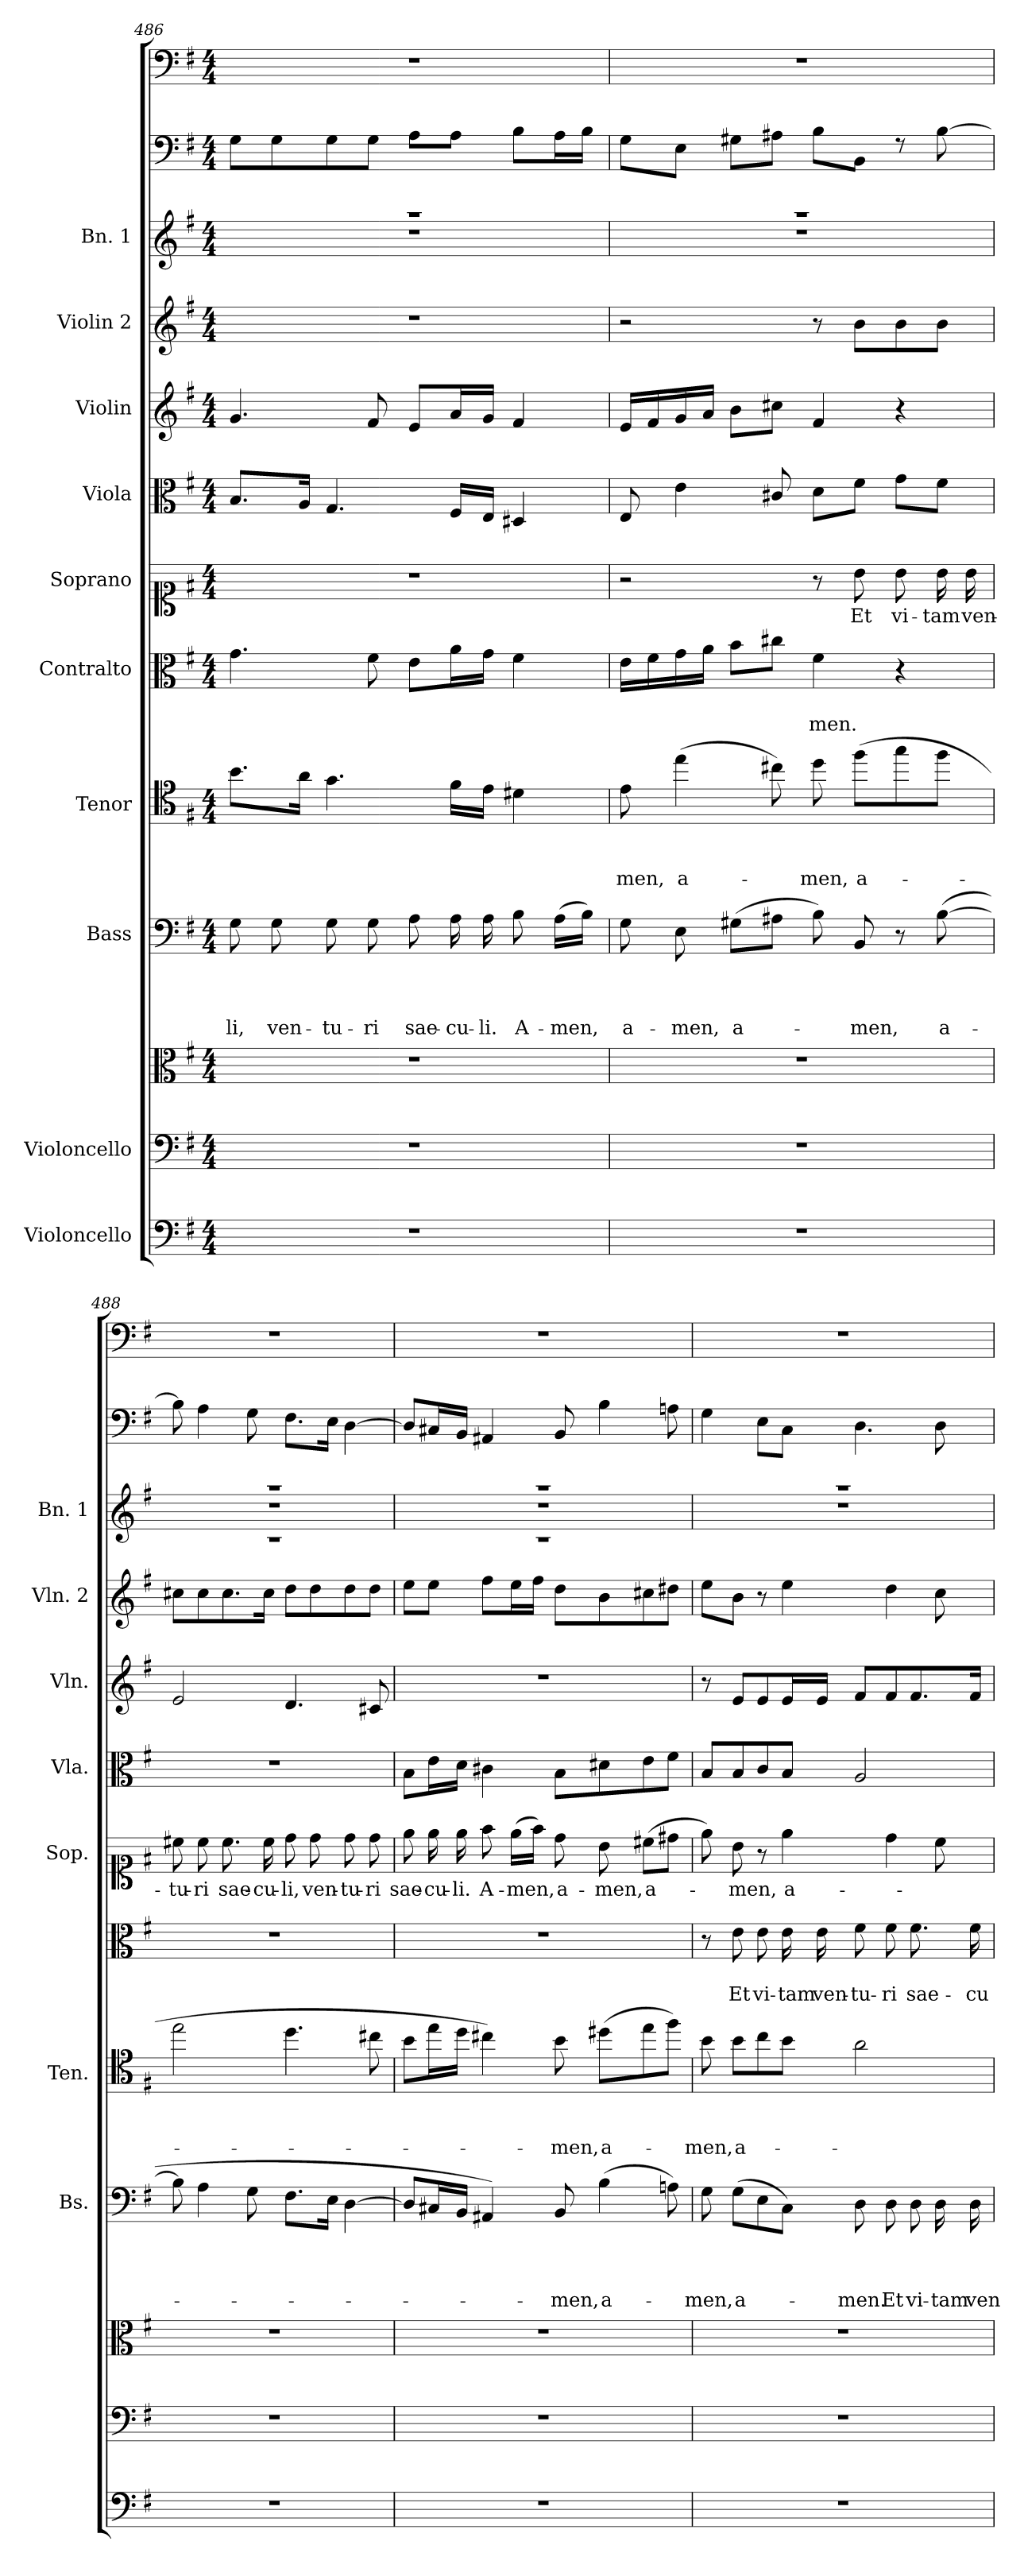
**kern	**kern	**kern	**kern	**text	**text	**text	**text	**kern	**text	**text	**text	**kern	**text	**text	**kern	**text	**kern	**kern	**kern	**kern	**kern	**kern
*part13	*part12	*part11	*part10	*part10	*part10	*part10	*part10	*part9	*part9	*part9	*part9	*part8	*part8	*part8	*part7	*part7	*part6	*part5	*part4	*part3	*part2	*part1
*staff13	*staff12	*staff11	*staff10	*staff10	*staff10	*staff10	*staff10	*staff9	*staff9	*staff9	*staff9	*staff8	*staff8	*staff8	*staff7	*staff7	*staff6	*staff5	*staff4	*staff3	*staff2	*staff1
*I"Violoncello	*I"Violoncello	*	*I"Bass	*	*	*	*	*I"Tenor	*	*	*	*I"Contralto	*	*	*I"Soprano	*	*I"Viola	*I"Violin	*I"Violin 2	*I"Bn. 1	*	*
*	*	*	*I'Bs.	*	*	*	*	*I'Ten.	*	*	*	*	*	*	*I'Sop.	*	*I'Vla.	*I'Vln.	*I'Vln. 2	*I'Bn. 1	*	*
!!LO:PB:g=z
*clefF4	*clefF4	*clefC3	*clefF4	*	*	*	*	*clefC4	*	*	*	*clefC3	*	*	*clefC1	*	*clefC3	*clefG2	*clefG2	*clefG2	*clefF4	*clefF4
*	*	*	*	*	*	*	*	*ITrd7c12	*	*	*	*	*	*	*	*	*	*	*	*	*	*
*k[f#]	*k[f#]	*k[f#]	*k[f#]	*	*	*	*	*k[f#]	*	*	*	*k[f#]	*	*	*k[f#]	*	*k[f#]	*k[f#]	*k[f#]	*k[f#]	*k[f#]	*k[f#]
*G:	*G:	*G:	*G:	*	*	*	*	*G:	*	*	*	*G:	*	*	*G:	*	*G:	*G:	*G:	*G:	*G:	*G:
*M4/4	*M4/4	*M4/4	*M4/4	*	*	*	*	*M4/4	*	*	*	*M4/4	*	*	*M4/4	*	*M4/4	*M4/4	*M4/4	*M4/4	*M4/4	*M4/4
=486	=486	=486	=486	=486	=486	=486	=486	=486	=486	=486	=486	=486	=486	=486	=486	=486	=486	=486	=486	=486	=486	=486
!	!	!	!	!	!	!	!LO:LY:b	!	!	!	!	!	!	!	!	!	!	!	!	!	!	!
*	*	*	*	*	*	*	*	*	*	*	*	*	*	*	*	*	*	*	*	*^	*^	*
*	*	*	*	*	*	*	*	*	*	*	*	*	*	*	*	*	*	*	*	*	*^	*	*	*
1r	1r	1r	8G\	.	.	.	-li,	8.B\L	.	.	.	4.g\	.	.	1r	.	8.B/L	4.g/	1r	1raa	1ryy	1r	8G\L	1ryy	1r
!	!	!	!	!	!	!	!LO:LY:b	!	!	!	!	!	!	!	!	!	!	!	!	!	!	!	!	!	!
.	.	.	8G\	.	.	.	ven-	.	.	.	.	.	.	.	.	.	.	.	.	.	.	.	8G\	.	.
.	.	.	.	.	.	.	.	16A\Jk	.	.	.	.	.	.	.	.	16A/Jk	.	.	.	.	.	.	.	.
!	!	!	!	!	!	!	!LO:LY:b	!	!	!	!	!	!	!	!	!	!	!	!	!	!	!	!	!	!
.	.	.	8G\	.	.	.	-tu-	4.G\	.	.	.	.	.	.	.	.	4.G/	.	.	.	.	.	8G\	.	.
!	!	!	!	!	!	!	!LO:LY:b	!	!	!	!	!	!	!	!	!	!	!	!	!	!	!	!	!	!
.	.	.	8G\	.	.	.	-ri	.	.	.	.	8f#\	.	.	.	.	.	8f#/	.	.	.	.	8G\J	.	.
!	!	!	!	!	!	!	!LO:LY:b	!	!	!	!	!	!	!	!	!	!	!	!	!	!	!	!	!	!
.	.	.	8A\	.	.	.	sae-	.	.	.	.	8e\L	.	.	.	.	.	8e/L	.	.	.	.	8A\L	.	.
!	!	!	!	!	!	!	!LO:LY:b	!	!	!	!	!	!	!	!	!	!	!	!	!	!	!	!	!	!
.	.	.	16A\	.	.	.	-cu-	16F#\LL	.	.	.	16a\L	.	.	.	.	16F#/LL	16a/L	.	.	.	.	8A\J	.	.
!	!	!	!	!	!	!	!LO:LY:b	!	!	!	!	!	!	!	!	!	!	!	!	!	!	!	!	!	!
.	.	.	16A\	.	.	.	-li.	16E\JJ	.	.	.	16g\JJ	.	.	.	.	16E/JJ	16g/JJ	.	.	.	.	.	.	.
!	!	!	!	!	!	!	!LO:LY:b	!	!	!	!	!	!	!	!	!	!	!	!	!	!	!	!	!	!
.	.	.	8B\	.	.	.	A-	4D#X\	.	.	.	4f#\	.	.	.	.	4D#X/	4f#/	.	.	.	.	8B\L	.	.
!	!	!	!	!	!	!	!LO:LY:b	!	!	!	!	!	!	!	!	!	!	!	!	!	!	!	!	!	!
.	.	.	(>16A\LL	.	.	.	-men,	.	.	.	.	.	.	.	.	.	.	.	.	.	.	.	16A\L	.	.
.	.	.	16B\JJ)	.	.	.	.	.	.	.	.	.	.	.	.	.	.	.	.	.	.	.	16B\JJ	.	.
=487	=487	=487	=487	=487	=487	=487	=487	=487	=487	=487	=487	=487	=487	=487	=487	=487	=487	=487	=487	=487	=487	=487	=487	=487	=487
!	!	!	!	!	!	!	!LO:LY:b	!	!	!	!LO:LY:b	!	!	!	!	!	!	!	!	!	!	!	!	!	!
1r	1r	1r	8G\	.	.	.	a-	8E\	.	.	-men,	16e\LL	.	.	2r	.	8E/	16e/LL	2r	1raa	1ryy	1r	8G\L	1ryy	1r
.	.	.	.	.	.	.	.	.	.	.	.	16f#\	.	.	.	.	.	16f#/	.	.	.	.	.	.	.
!	!	!	!	!	!	!	!LO:LY:b	!	!	!	!LO:LY:b	!	!	!	!	!	!	!	!	!	!	!	!	!	!
.	.	.	8E\	.	.	.	-men,	(>4e\	.	.	a-	16g\	.	.	.	.	4e\	16g/	.	.	.	.	8E\J	.	.
.	.	.	.	.	.	.	.	.	.	.	.	16a\JJ	.	.	.	.	.	16a/JJ	.	.	.	.	.	.	.
!	!	!	!	!	!	!	!LO:LY:b	!	!	!	!	!	!	!	!	!	!	!	!	!	!	!	!	!	!
.	.	.	(>8G#X\L	.	.	.	a-	.	.	.	.	8b\L	.	.	.	.	.	8b\L	.	.	.	.	8G#X\L	.	.
.	.	.	8A#X\J	.	.	.	.	8c#X\)	.	.	.	8cc#X\J	.	.	.	.	8c#X/	8cc#X\J	.	.	.	.	8A#X\J	.	.
!	!	!	!	!	!	!	!	!	!	!	!LO:LY:b	!	!	!LO:LY:b	!	!	!	!	!	!	!	!	!	!	!
.	.	.	8B\)	.	.	.	.	8d\	.	.	-men,	4f#\	.	-men.	8r	.	8d\L	4f#/	8r	.	.	.	8B\L	.	.
!	!	!	!	!	!	!	!LO:LY:b	!	!	!	!LO:LY:b	!	!	!	!	!LO:LY:b	!	!	!	!	!	!	!	!	!
.	.	.	8BB/	.	.	.	-men,	(>8f#\L	.	.	a-	.	.	.	8b\	Et	8f#\J	.	8b\L	.	.	.	8BB\J	.	.
!	!	!	!	!	!	!	!	!	!	!	!	!	!	!	!	!LO:LY:b	!	!	!	!	!	!	!	!	!
.	.	.	8r	.	.	.	.	8g\	.	.	.	4r	.	.	8b\	vi-	8g\L	4r	8b\	.	.	.	8r	.	.
!	!	!	!	!	!	!	!LO:LY:b	!	!	!	!	!	!	!	!	!LO:LY:b	!	!	!	!	!	!	!	!	!
.	.	.	(>[>8B\	.	.	.	a-	8f#\J	.	.	.	.	.	.	16b\	-tam	8f#\J	.	8b\J	.	.	.	[>8B\	.	.
!	!	!	!	!	!	!	!	!	!	!	!	!	!	!	!	!LO:LY:b	!	!	!	!	!	!	!	!	!
.	.	.	.	.	.	.	.	.	.	.	.	.	.	.	16b\	ven-	.	.	.	.	.	.	.	.	.
=488	=488	=488	=488	=488	=488	=488	=488	=488	=488	=488	=488	=488	=488	=488	=488	=488	=488	=488	=488	=488	=488	=488	=488	=488	=488
!	!	!	!	!	!	!	!	!	!	!	!	!	!	!	!	!LO:LY:b	!	!	!	!	!	!	!	!	!
1r	1r	1r	8B\]	.	.	.	.	2e\	.	.	.	1r	.	.	8cc#X\	-tu-	1r	2e/	8cc#X\L	1raa	1rc	1r	8B\]	1ryy	1r
!	!	!	!	!	!	!	!	!	!	!	!	!	!	!	!	!LO:LY:b	!	!	!	!	!	!	!	!	!
.	.	.	4A\	.	.	.	.	.	.	.	.	.	.	.	8cc#\	-ri	.	.	8cc#\	.	.	.	4A\	.	.
!	!	!	!	!	!	!	!	!	!	!	!	!	!	!	!	!LO:LY:b	!	!	!	!	!	!	!	!	!
.	.	.	.	.	.	.	.	.	.	.	.	.	.	.	8.cc#\	sae-	.	.	8.cc#\	.	.	.	.	.	.
.	.	.	8G\	.	.	.	.	.	.	.	.	.	.	.	.	.	.	.	.	.	.	.	8G\	.	.
!	!	!	!	!	!	!	!	!	!	!	!	!	!	!	!	!LO:LY:b	!	!	!	!	!	!	!	!	!
.	.	.	.	.	.	.	.	.	.	.	.	.	.	.	16cc#\	-cu-	.	.	16cc#\Jk	.	.	.	.	.	.
!	!	!	!	!	!	!	!	!	!	!	!	!	!	!	!	!LO:LY:b	!	!	!	!	!	!	!	!	!
.	.	.	8.F#\L	.	.	.	.	4.d\	.	.	.	.	.	.	8dd\	-li,	.	4.d/	8dd\L	.	.	.	8.F#\L	.	.
!	!	!	!	!	!	!	!	!	!	!	!	!	!	!	!	!LO:LY:b	!	!	!	!	!	!	!	!	!
.	.	.	.	.	.	.	.	.	.	.	.	.	.	.	8dd\	ven-	.	.	8dd\	.	.	.	.	.	.
.	.	.	16E\Jk	.	.	.	.	.	.	.	.	.	.	.	.	.	.	.	.	.	.	.	16E\Jk	.	.
!	!	!	!	!	!	!	!	!	!	!	!	!	!	!	!	!LO:LY:b	!	!	!	!	!	!	!	!	!
.	.	.	[>4D\	.	.	.	.	.	.	.	.	.	.	.	8dd\	-tu-	.	.	8dd\	.	.	.	[>4D\	.	.
!	!	!	!	!	!	!	!	!	!	!	!	!	!	!	!	!LO:LY:b	!	!	!	!	!	!	!	!	!
.	.	.	.	.	.	.	.	8c#X\	.	.	.	.	.	.	8dd\	-ri	.	8c#X/	8dd\J	.	.	.	.	.	.
!!LO:PB:g=z
=489	=489	=489	=489	=489	=489	=489	=489	=489	=489	=489	=489	=489	=489	=489	=489	=489	=489	=489	=489	=489	=489	=489	=489	=489	=489
!	!	!	!	!	!	!	!	!	!	!	!	!	!	!	!	!LO:LY:b	!	!	!	!	!	!	!	!	!
1r	1r	1r	8D/L]	.	.	.	.	8B\L	.	.	.	1r	.	.	8ee\	sae-	8B\L	1r	8ee\L	1raa	1rc	1r	8D/L]	1ryy	1r
!	!	!	!	!	!	!	!	!	!	!	!	!	!	!	!	!LO:LY:b	!	!	!	!	!	!	!	!	!
.	.	.	16C#X/L	.	.	.	.	16e\L	.	.	.	.	.	.	16ee\	-cu-	16e\L	.	8ee\J	.	.	.	16C#X/L	.	.
!	!	!	!	!	!	!	!	!	!	!	!	!	!	!	!	!LO:LY:b	!	!	!	!	!	!	!	!	!
.	.	.	16BB/JJ	.	.	.	.	16d\JJ	.	.	.	.	.	.	16ee\	-li.	16d\JJ	.	.	.	.	.	16BB/JJ	.	.
!	!	!	!	!	!	!	!	!	!	!	!	!	!	!	!	!LO:LY:b	!	!	!	!	!	!	!	!	!
.	.	.	4AA#X/)	.	.	.	.	4c#X\)	.	.	.	.	.	.	8ff#\	A-	4c#X\	.	8ff#\L	.	.	.	4AA#X/	.	.
!	!	!	!	!	!	!	!	!	!	!	!	!	!	!	!	!LO:LY:b	!	!	!	!	!	!	!	!	!
.	.	.	.	.	.	.	.	.	.	.	.	.	.	.	(>16ee\LL	-men,	.	.	16ee\L	.	.	.	.	.	.
.	.	.	.	.	.	.	.	.	.	.	.	.	.	.	16ff#\JJ)	.	.	.	16ff#\JJ	.	.	.	.	.	.
!	!	!	!	!	!	!	!LO:LY:b	!	!	!	!LO:LY:b	!	!	!	!	!LO:LY:b	!	!	!	!	!	!	!	!	!
.	.	.	8BB/	.	.	.	-men,	8B\	.	.	-men,	.	.	.	8dd\	a-	8B\L	.	8dd\L	.	.	.	8BB/	.	.
!	!	!	!	!	!	!	!LO:LY:b	!	!	!	!LO:LY:b	!	!	!	!	!LO:LY:b	!	!	!	!	!	!	!	!	!
.	.	.	(>4B\	.	.	.	a-	(>8d#X\L	.	.	a-	.	.	.	8b\	-men,	8d#X\	.	8b\	.	.	.	4B\	.	.
!	!	!	!	!	!	!	!	!	!	!	!	!	!	!	!	!LO:LY:b	!	!	!	!	!	!	!	!	!
.	.	.	.	.	.	.	.	8e\	.	.	.	.	.	.	(>8cc#X\L	a-	8e\	.	8cc#X\	.	.	.	.	.	.
.	.	.	8Ani\)	.	.	.	.	8f#\J)	.	.	.	.	.	.	8dd#X\J	.	8f#\J	.	8dd#X\J	.	.	.	8Ani\	.	.
=490	=490	=490	=490	=490	=490	=490	=490	=490	=490	=490	=490	=490	=490	=490	=490	=490	=490	=490	=490	=490	=490	=490	=490	=490	=490
!	!	!	!	!	!	!	!LO:LY:b	!	!	!	!LO:LY:b	!	!	!	!	!	!	!	!	!	!	!	!	!	!
1r	1r	1r	8G\	.	.	.	-men,	8B\	.	.	-men,	8r	.	.	8ee\)	.	8B/L	8r	8ee\L	1raa	1ryy	1r	4G\	1ryy	1r
!	!	!	!	!	!	!	!LO:LY:b	!	!	!	!LO:LY:b	!	!	!LO:LY:b	!	!LO:LY:b	!	!	!	!	!	!	!	!	!
.	.	.	(>8G\L	.	.	.	a-	8B\L	.	.	a-	8e\	.	Et	8b\	-men,	8B/	8e/L	8b\J	.	.	.	.	.	.
!	!	!	!	!	!	!	!	!	!	!	!	!	!	!LO:LY:b	!	!	!	!	!	!	!	!	!	!	!
.	.	.	8E\	.	.	.	.	8c\	.	.	.	8e\	.	vi-	8r	.	8c/	8e/	8r	.	.	.	8E\L	.	.
!	!	!	!	!	!	!	!	!	!	!	!	!	!	!LO:LY:b	!	!LO:LY:b	!	!	!	!	!	!	!	!	!
.	.	.	8C\J)	.	.	.	.	8B\J	.	.	.	16e\	.	-tam	4ee\	a-	8B/J	16e/L	4ee\	.	.	.	8C\J	.	.
!	!	!	!	!	!	!	!	!	!	!	!	!	!	!LO:LY:b	!	!	!	!	!	!	!	!	!	!	!
.	.	.	.	.	.	.	.	.	.	.	.	16e\	.	ven-	.	.	.	16e/JJ	.	.	.	.	.	.	.
!	!	!	!	!	!	!	!LO:LY:b	!	!	!	!	!	!	!LO:LY:b	!	!	!	!	!	!	!	!	!	!	!
.	.	.	8D\	.	.	.	-men.	2A\	.	.	.	8f#\	.	-tu-	.	.	2A/	8f#/L	.	.	.	.	4.D\	.	.
!	!	!	!	!	!	!	!LO:LY:b	!	!	!	!	!	!	!LO:LY:b	!	!	!	!	!	!	!	!	!	!	!
.	.	.	8D\	.	.	.	Et	.	.	.	.	8f#\	.	-ri	4dd\	.	.	8f#/	4dd\	.	.	.	.	.	.
!	!	!	!	!	!	!	!LO:LY:b	!	!	!	!	!	!	!LO:LY:b	!	!	!	!	!	!	!	!	!	!	!
.	.	.	8D\	.	.	.	vi-	.	.	.	.	8.f#\	.	sae-	.	.	.	8.f#/	.	.	.	.	.	.	.
!	!	!	!	!	!	!	!LO:LY:b	!	!	!	!	!	!	!	!	!	!	!	!	!	!	!	!	!	!
.	.	.	16D\	.	.	.	-tam	.	.	.	.	.	.	.	8cc\	.	.	.	8cc\	.	.	.	8D\	.	.
!	!	!	!	!	!	!	!LO:LY:b	!	!	!	!	!	!	!LO:LY:b	!	!	!	!	!	!	!	!	!	!	!
.	.	.	16D\	.	.	.	ven-	.	.	.	.	16f#\	.	-cu-	.	.	.	16f#/Jk	.	.	.	.	.	.	.
*	*	*	*	*	*	*	*	*	*	*	*	*	*	*	*	*	*	*	*	*v	*v	*v	*	*	*
*	*	*	*	*	*	*	*	*	*	*	*	*	*	*	*	*	*	*	*	*	*v	*v	*
=	=	=	=	=	=	=	=	=	=	=	=	=	=	=	=	=	=	=	=	=	=	=
*-	*-	*-	*-	*-	*-	*-	*-	*-	*-	*-	*-	*-	*-	*-	*-	*-	*-	*-	*-	*-	*-	*-
